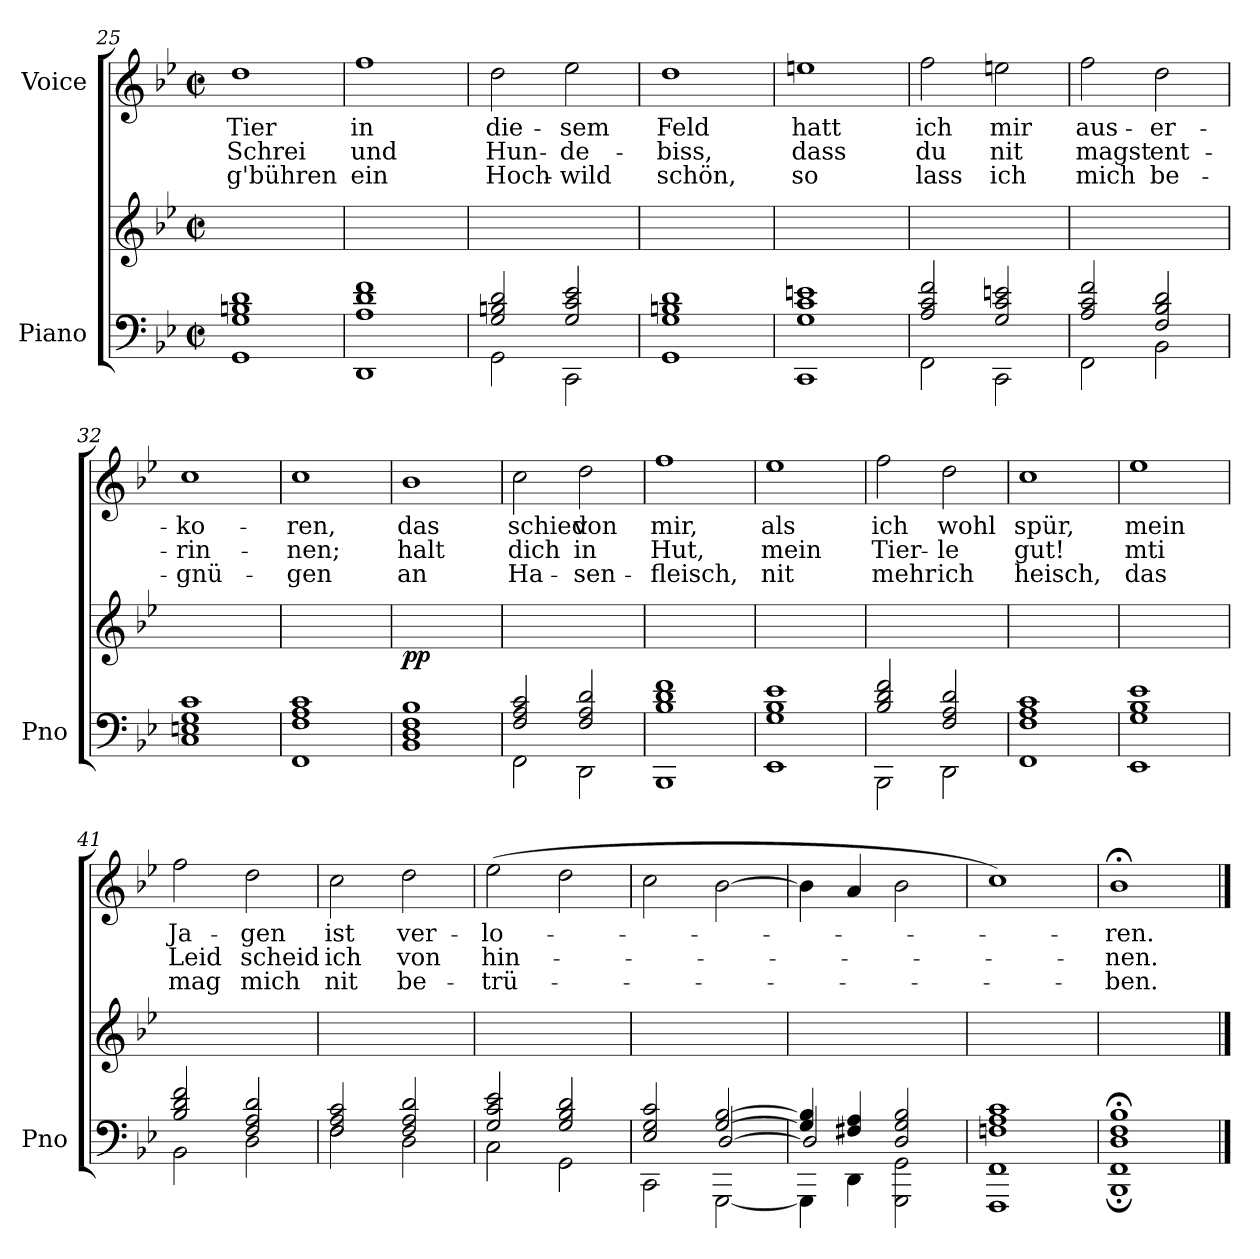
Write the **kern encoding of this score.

**kern	**kern	**dynam	**kern	**text	**text	**text
*part2	*part2	*part2	*part1	*part1	*part1	*part1
*staff3	*staff2	*staff2/3	*staff1	*staff1	*staff1	*staff1
*I"Piano	*	*	*I"Voice	*	*	*
*I'Pno	*	*	*	*	*	*
*clefF4	*clefG2	*	*clefG2	*	*	*
*k[b-e-]	*k[b-e-]	*	*k[b-e-]	*	*	*
*M2/2	*M2/2	*	*M2/2	*	*	*
*met(c|)	*met(c|)	*	*met(c|)	*	*	*
=25	=25	=25	=25	=25	=25	=25
*^	*	*	*	*	*	*
!	!	!	!	!	!LO:LY:b	!LO:LY:b	!LO:LY:b
1G 1Bn 1d	1GG	1ryy	.	1dd	Tier	Schrei	g'bühren
=26	=26	=26	=26	=26	=26	=26	=26
!	!	!	!	!	!LO:LY:b	!LO:LY:b	!LO:LY:b
1A 1d 1f	1DD	1ryy	.	1ff	in	und	ein
=27	=27	=27	=27	=27	=27	=27	=27
!	!	!	!	!	!LO:LY:b	!LO:LY:b	!LO:LY:b
2G/ 2Bn/ 2d/	2GG\	1ryy	.	2dd\	die-	Hun-	Hoch-
!	!	!	!	!	!LO:LY:b	!LO:LY:b	!LO:LY:b
2G/ 2c/ 2e-/	2CC\	.	.	2ee-\	-sem	-de-	-wild
=28	=28	=28	=28	=28	=28	=28	=28
!	!	!	!	!	!LO:LY:b	!LO:LY:b	!LO:LY:b
1G 1Bn 1d	1GG	1ryy	.	1dd	Feld	-biss,	schön,
=29	=29	=29	=29	=29	=29	=29	=29
!	!	!	!	!	!LO:LY:b	!LO:LY:b	!LO:LY:b
1G 1c 1en	1CC	1ryy	.	1een	hatt	dass	so
=30	=30	=30	=30	=30	=30	=30	=30
!	!	!	!	!	!LO:LY:b	!LO:LY:b	!LO:LY:b
2A/ 2c/ 2f/	2FF\	1ryy	.	2ff\	ich	du	lass
!	!	!	!	!	!LO:LY:b	!LO:LY:b	!LO:LY:b
2G/ 2c/ 2en/	2CC\	.	.	2een\	mir	nit	ich
=31	=31	=31	=31	=31	=31	=31	=31
!	!	!	!	!	!LO:LY:b	!LO:LY:b	!LO:LY:b
2A/ 2c/ 2f/	2FF\	1ryy	.	2ff\	aus-	magst	mich
!	!	!	!	!	!LO:LY:b	!LO:LY:b	!LO:LY:b
2F/ 2B-/ 2d/	2BB-\	.	.	2dd\	-er-	ent-	be-
=32	=32	=32	=32	=32	=32	=32	=32
!	!	!	!	!	!LO:LY:b	!LO:LY:b	!LO:LY:b
1En 1G 1c	1C	1ryy	.	1cc	-ko-	-rin-	-gnü-
=33	=33	=33	=33	=33	=33	=33	=33
!	!	!	!	!	!LO:LY:b	!LO:LY:b	!LO:LY:b
1F 1A 1c	1FF	1ryy	.	1cc	-ren,	-nen;	-gen
=34	=34	=34	=34	=34	=34	=34	=34
!	!	!	!LO:DY:b	!	!LO:LY:b	!LO:LY:b	!LO:LY:b
1D 1F 1B-	1BB-	1ryy	pp	1b-	das	halt	an
=35	=35	=35	=35	=35	=35	=35	=35
!	!	!	!	!	!LO:LY:b	!LO:LY:b	!LO:LY:b
2F/ 2A/ 2c/	2FF\	1ryy	.	2cc\	schied	dich	Ha-
!	!	!	!	!	!LO:LY:b	!LO:LY:b	!LO:LY:b
2F/ 2A/ 2d/	2DD\	.	.	2dd\	von	in	-sen-
!!LO:LB:g=z
=36	=36	=36	=36	=36	=36	=36	=36
!	!	!	!	!	!LO:LY:b	!LO:LY:b	!LO:LY:b
1B- 1d 1f	1BBB-	1ryy	.	1ff	mir,	Hut,	-fleisch,
=37	=37	=37	=37	=37	=37	=37	=37
!	!	!	!	!	!LO:LY:b	!LO:LY:b	!LO:LY:b
1G 1B- 1e-	1EE-	1ryy	.	1ee-	als	mein	nit
=38	=38	=38	=38	=38	=38	=38	=38
!	!	!	!	!	!LO:LY:b	!LO:LY:b	!LO:LY:b
2B-/ 2d/ 2f/	2BBB-\	1ryy	.	2ff\	ich	Tier-	mehr
!	!	!	!	!	!LO:LY:b	!LO:LY:b	!LO:LY:b
2F/ 2A/ 2d/	2DD\	.	.	2dd\	wohl	-le	ich
=39	=39	=39	=39	=39	=39	=39	=39
!	!	!	!	!	!LO:LY:b	!LO:LY:b	!LO:LY:b
1F 1A 1c	1FF	1ryy	.	1cc	spür,	gut!	heisch,
=40	=40	=40	=40	=40	=40	=40	=40
!	!	!	!	!	!LO:LY:b	!LO:LY:b	!LO:LY:b
1G 1B- 1e-	1EE-	1ryy	.	1ee-	mein	mti	das
=41	=41	=41	=41	=41	=41	=41	=41
!	!	!	!	!	!LO:LY:b	!LO:LY:b	!LO:LY:b
2B-/ 2d/ 2f/	2BB-\	1ryy	.	2ff\	Ja-	Leid	mag
!	!	!	!	!	!LO:LY:b	!LO:LY:b	!LO:LY:b
2F/ 2A/ 2d/	2D\	.	.	2dd\	-gen	scheid	mich
=42	=42	=42	=42	=42	=42	=42	=42
!	!	!	!	!	!LO:LY:b	!LO:LY:b	!LO:LY:b
2F/ 2A/ 2c/	2F\	1ryy	.	2cc\	ist	ich	nit
!	!	!	!	!	!LO:LY:b	!LO:LY:b	!LO:LY:b
2F/ 2A/ 2d/	2D\	.	.	2dd\	ver-	von	be-
=43	=43	=43	=43	=43	=43	=43	=43
!	!	!	!	!	!LO:LY:b	!LO:LY:b	!LO:LY:b
2G/ 2c/ 2e-/	2C\	1ryy	.	(2ee-\	-lo-	hin-	-trü-
2G/ 2B-/ 2d/	2GG\	.	.	2dd\	.	.	.
=44	=44	=44	=44	=44	=44	=44	=44
*	*^	*	*	*	*	*	*
2E-/ 2G/ 2c/	2CC\	2ryy	1ryy	.	2cc\	.	.	.
[>2G/ [2B-/	[2GGG\	[<2D/	.	.	[2b-\	.	.	.
=45	=45	=45	=45	=45	=45	=45	=45	=45
4G/] 4B-/]	4GGG\]	2D/]	1ryy	.	4b-\]	.	.	.
4F#X/ 4A/	4DD\	.	.	.	4a/	.	.	.
2D/ 2G/ 2B-/	2GGG\ 2GG\	2ryy	.	.	2b-\	.	.	.
*	*v	*v	*	*	*	*	*	*
=46	=46	=46	=46	=46	=46	=46	=46
1Fn 1A 1c	1FFF 1FF	1ryy	.	1cc)	.	.	.
=47	=47	=47	=47	=47	=47	=47	=47
!	!	!	!	!	!LO:LY:b	!LO:LY:b	!LO:LY:b
1D;< 1F;< 1B-;<	1BBB-; 1FF;	1ryy	.	1b-;<	-ren.	-nen.	-ben.
*v	*v	*	*	*	*	*	*
==	==	==	==	==	==	==
*-	*-	*-	*-	*-	*-	*-
